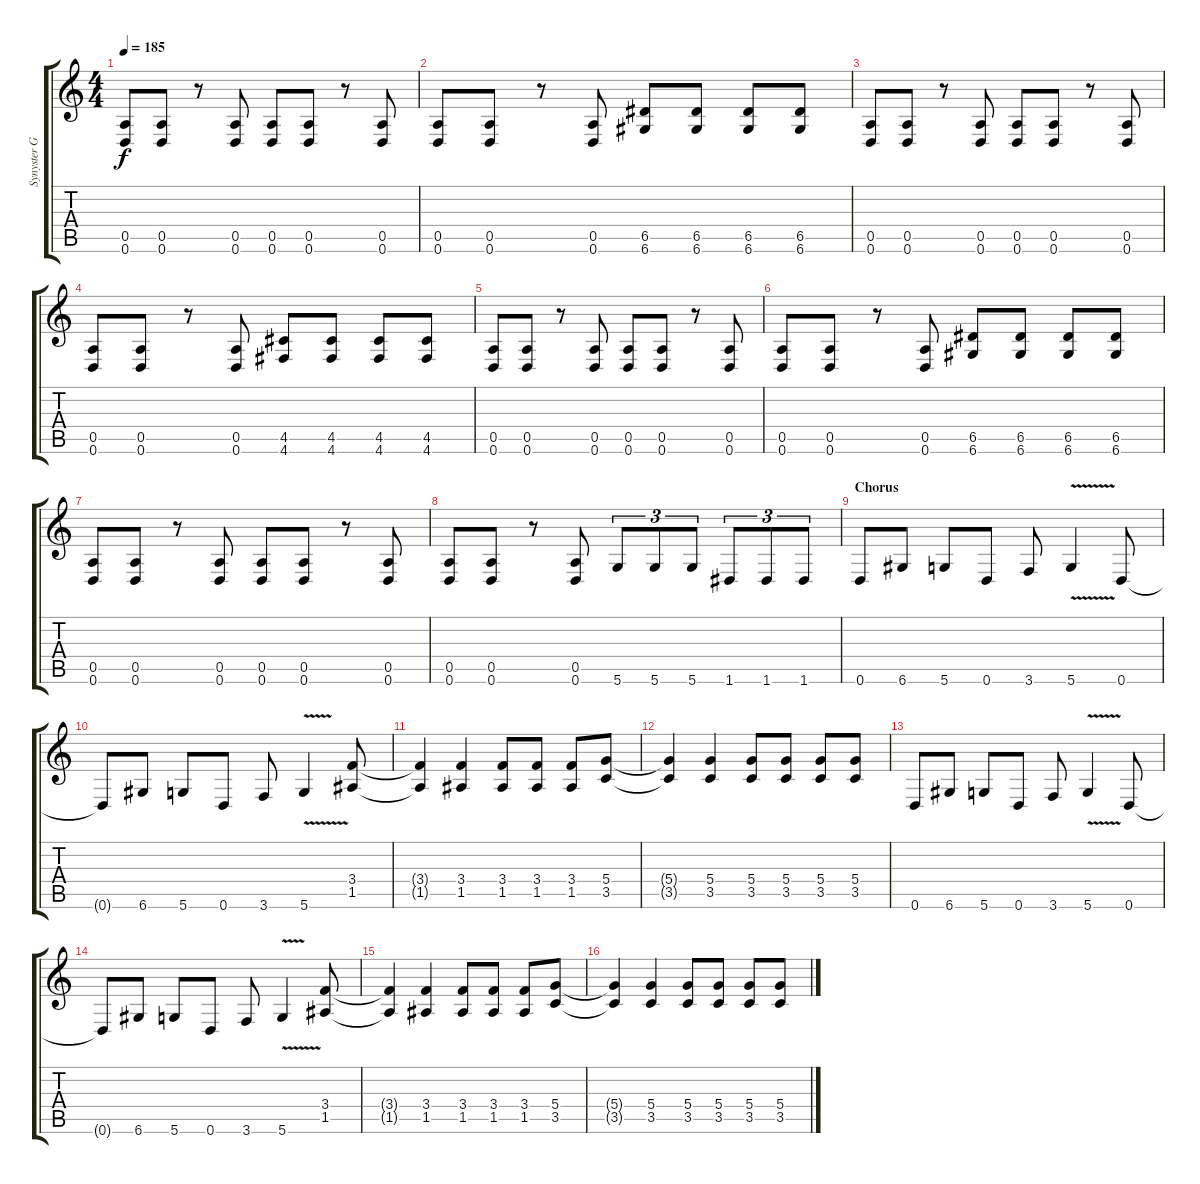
\track ("Synyster Gates II" "Synyster G") {instrument distortionguitar}
\staff {score tabs}
\tuning (E4 B3 G3 D3 A2 D2) {hide}
\ts (4 4)
\tempo 185
\clef g2
\ks c
(0.5 0.6).8{dy f} (0.5 0.6).8 r.8 (0.5 0.6).8 (0.5 0.6).8 (0.5 0.6).8 r.8 (0.5 0.6).8 |
(0.5 0.6).8 (0.5 0.6).8 r.8 (0.5 0.6).8 (6.5 6.6).8 (6.5 6.6).8 (6.5 6.6).8 (6.5 6.6).8 |
(0.5 0.6).8 (0.5 0.6).8 r.8 (0.5 0.6).8 (0.5 0.6).8 (0.5 0.6).8 r.8 (0.5 0.6).8 |
(0.5 0.6).8 (0.5 0.6).8 r.8 (0.5 0.6).8 (4.5 4.6).8 (4.5 4.6).8 (4.5 4.6).8 (4.5 4.6).8 |
(0.5 0.6).8 (0.5 0.6).8 r.8 (0.5 0.6).8 (0.5 0.6).8 (0.5 0.6).8 r.8 (0.5 0.6).8 |
(0.5 0.6).8 (0.5 0.6).8 r.8 (0.5 0.6).8 (6.5 6.6).8 (6.5 6.6).8 (6.5 6.6).8 (6.5 6.6).8 |
(0.5 0.6).8 (0.5 0.6).8 r.8 (0.5 0.6).8 (0.5 0.6).8 (0.5 0.6).8 r.8 (0.5 0.6).8 |
(0.5 0.6).8 (0.5 0.6).8 r.8 (0.5 0.6).8 5.6.8{tu (3 2)} 5.6.8{tu (3 2)} 5.6.8{tu (3 2)} 1.6.8{tu (3 2)} 1.6.8{tu (3 2)} 1.6.8{tu (3 2)} |
\section ("" "Chorus")
0.6.8 6.6.8 5.6.8 0.6.8 3.6.8 5.6{v}.4 0.6.8 |
0.6{t}.8 6.6.8 5.6.8 0.6.8 3.6.8 5.6{v}.4 (3.4 1.5).8 |
(3.4{t} 1.5{t}).4 (3.4 1.5).4 (3.4 1.5).8 (3.4 1.5).8 (3.4 1.5).8 (5.4 3.5).8 |
(5.4{t} 3.5{t}).4 (5.4 3.5).4 (5.4 3.5).8 (5.4 3.5).8 (5.4 3.5).8 (5.4 3.5).8 |
0.6.8 6.6.8 5.6.8 0.6.8 3.6.8 5.6{v}.4 0.6.8 |
0.6{t}.8 6.6.8 5.6.8 0.6.8 3.6.8 5.6{v}.4 (3.4 1.5).8 |
(3.4{t} 1.5{t}).4 (3.4 1.5).4 (3.4 1.5).8 (3.4 1.5).8 (3.4 1.5).8 (5.4 3.5).8 |
(5.4{t} 3.5{t}).4 (5.4 3.5).4 (5.4 3.5).8 (5.4 3.5).8 (5.4 3.5).8 (5.4 3.5).8
